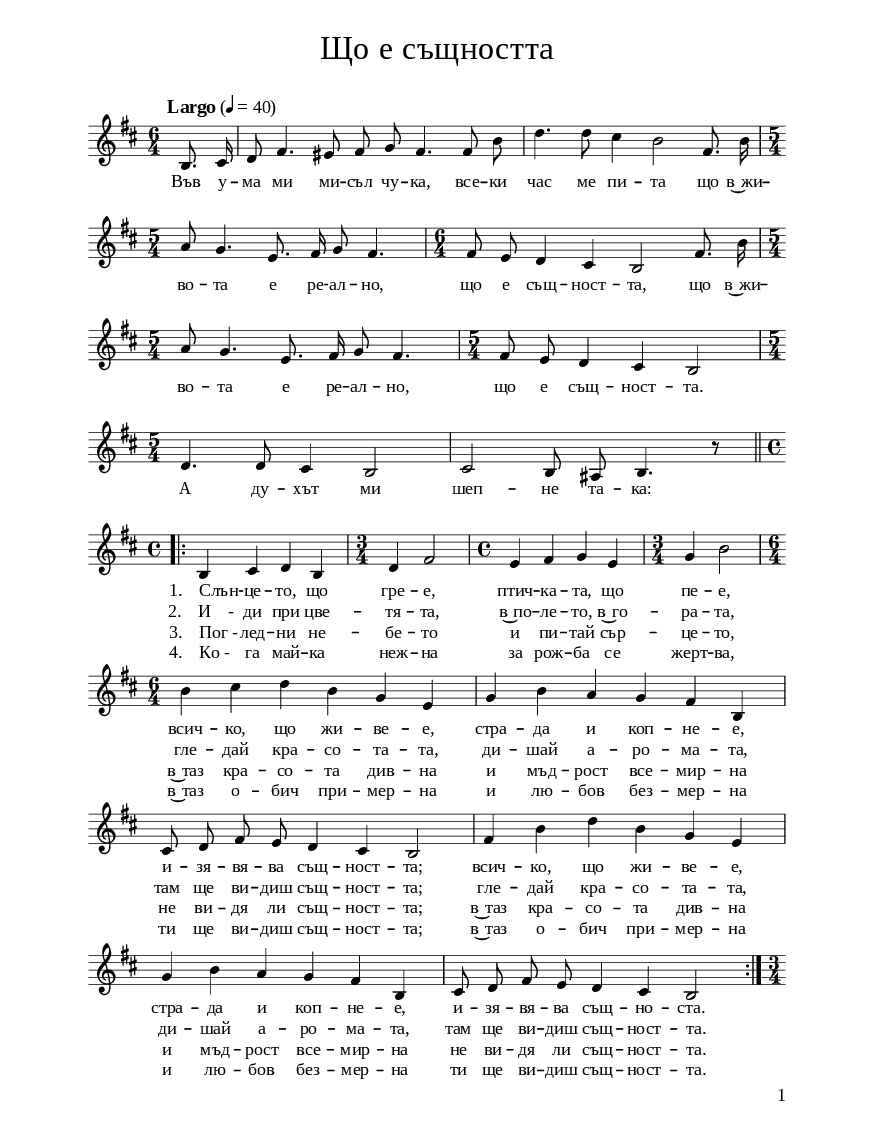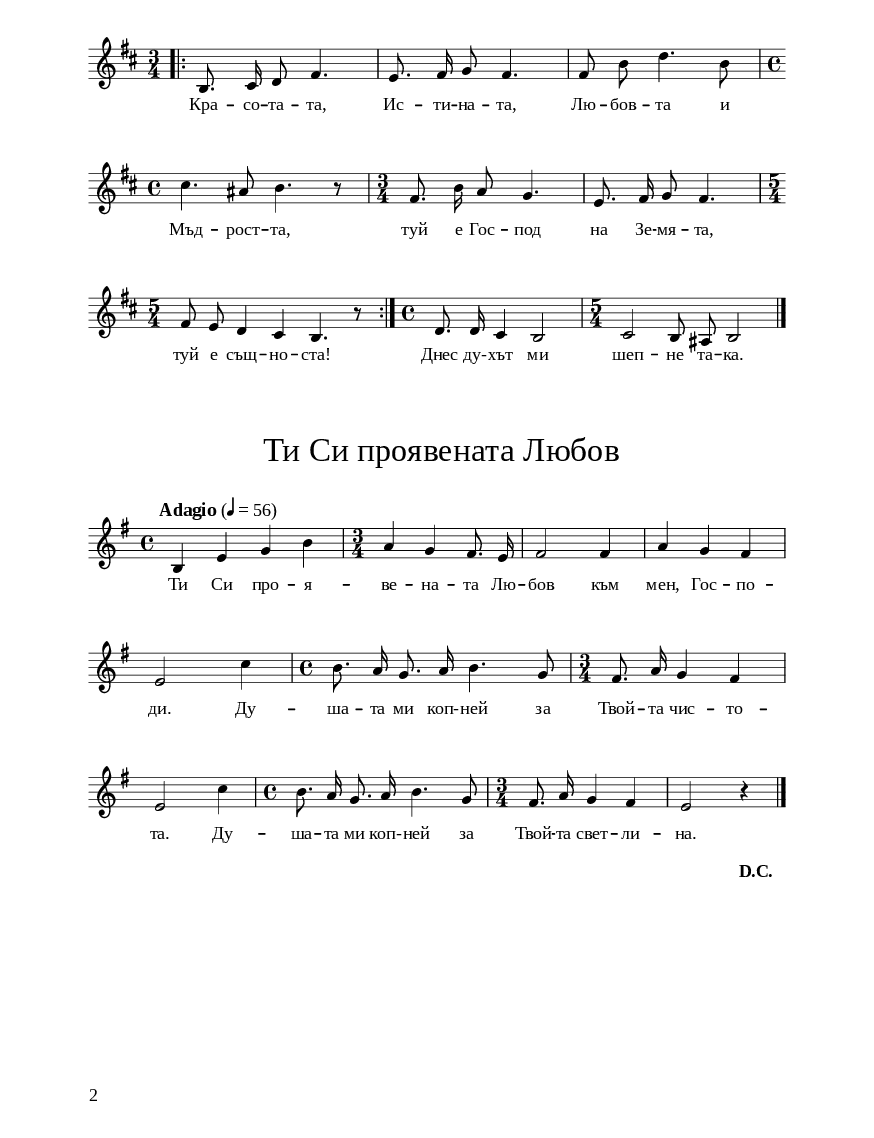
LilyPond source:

\version "2.24.3"

% include paper part and global functions
\include "include/globals.ily"

\bookpart {
  \label #'ref068
  \tocItem \markup "Що е същността"
  \include "include/bookpart-paper.ily"

  \header {
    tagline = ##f
  }

  \score {
    \include "include/score-layout.ily"

    \new Voice \absolute {
      \clef treble
      \key b \minor
      \time 6/4
      \tempoFunc "Largo" 4 "40"
      \partial 4
      \autoBeamOff

      b8. cis'16| d'8 fis'4. eis'8 fis'8 g'8 fis'4. fis'8 b'8| d''4. d''8 cis''4 b'2 fis'8. b'16 | \break

      \time 5/4  a'8 g'4. e'8. fis'16 g'8 fis'4. | \time 6/4 fis'8 e'8 d'4 cis'4 b2 fis'8. b'16 \time 5/4 | \break

      \time 5/4  a'8 g'4. e'8. fis'16 g'8 fis'4. | \time 5/4 fis'8 e'8 d'4 cis'4 b2 | \break

      \time 5/4 d'4. d'8 cis'4 b2 | cis'2 b8 ais8 b4. r8 | \break

      \bar ".|:-||"

      \time 4/4 b4 cis'4 d'4 b4 | \time 3/4 d'4 fis'2 | \time 4/4 e'4 fis' g' e' | \time 3/4 g'4 b'2  \break


      \time 6/4 b'4 cis''4 d'' b' g' e' | g' b' a' g' fis' b | \break

      cis'8 d' fis' e' d'4 cis' b2 | fis'4 b' d'' b' g' e' |\break

      g'4 b'4 a'4 g'4 fis'4 b |  cis'8 d' fis' e' d'4 cis'4 b2 | \break



      \time 3/4


      \bar ":|.|:"  b8. cis'16 d'8 fis'4. | e'8. fis'16 g'8 fis'4. | fis'8 b'8 d''4. b'8| \break

      \time 4/4 cis''4. ais'8 b'4. r8 | \time 3/4 fis'8. b'16 a'8 g'4. | e'8. fis'16 g'8 fis'4. | \break

      \time 5/4	fis'8 e' d'4 cis' b4. r8 \bar ":|." | \time 4/4 d'8. d'16 cis'4 b2 | \time 5/4 cis'2 b8 ais8 b2 |  \bar "|." \break


    }

    \addlyrics {
      Във у -- ма ми ми -- съл чу -- ка, все -- ки час ме пи -- та
      що в~жи -- во -- та е ре -- ал -- но, що е същ -- ност -- та,
      що в~жи -- во -- та е ре -- ал -- но, що е същ -- ност -- та.
      А ду -- хът ми шеп  -- не та  -- ка:

      "1.    Слън"  -- це  -- то, що гре -- е, птич -- ка -- та, що пе -- е,

      всич -- ко, що жи -- ве -- е, стра -- да и коп -- не -- е,

      и -- зя -- вя -- ва  същ -- ност -- та;   всич -- ко, що жи -- ве -- е, стра -- да и коп -- не -- е,

      и -- зя -- вя -- ва същ -- но -- ста.

      Кра  -- со  -- та  -- та, Ис  -- ти  -- на  -- та, Лю -- бов  -- та и Мъд  -- рост  -- та,

      туй е Гос  -- под на Зе  -- мя  -- та, туй е същ  -- но  -- ста! Днес "ду-"  -- хът ми шеп  -- не та  -- ка.
    }

    \addlyrics {
      " " " " " " " " " " " " " " " "

      " " " " " " " " " " " " " " " "

      " " " " " " " " " " " " " " " " " "

      " " " " " " " " " " " " " " " " " " " " " " " " " " " "

      " " " " " " " " " " " " " " " " " " "2.    И    - " ди при цве -- тя -- та, в~по -- ле -- то, в~го -- ра -- та,
      гле -- дай кра -- со -- та -- та, ди -- шай а -- ро -- ма -- та, там ще ви -- диш същ -- ност  -- та;
      гле -- дай кра -- со -- та -- та, ди -- шай а -- ро -- ма -- та, там ще ви -- диш същ -- ност  -- та.

      " " " " " " " " " " " " " " " " " "

      " " " " " " " " " " " " " " " " " "
    }

    \addlyrics {
      " " " " " " " " " " " " " " " "

      " " " " " " " " " " " " " " " "

      " " " " " " " " " " " " " " " " " "

      " " " " " " " " " " " " " " " " " " " " " " " " " " " "

      " " " " " " " " " " " " " " " " " " "3.    Пог -" -- лед  -- ни не -- бе -- то и пи -- тай сър -- це -- то,
      в~таз кра -- со -- та див -- на и мъд -- рост все -- мир -- на не ви -- дя ли същ -- ност -- та;  в~таз кра -- со -- та див -- на и мъд -- рост все -- мир -- на не ви -- дя ли същ -- ност -- та.

      " " " " " " " " " " " " " " " " " "

      " " " " " " " " " " " " " " " " " "
    }

    \addlyrics {
      " " " " " " " " " " " " " " " "

      " " " " " " " " " " " " " " " "

      " " " " " " " " " " " " " " " " " "

      " " " " " " " " " " " " " " " " " " " " " " " " " " " "

      " " " " " " " " " " " " " " " " " " "4.    Кo -  "  га май -- ка неж -- на за рож -- ба се жерт -- ва,
      в~таз о -- бич при -- мер -- на и лю -- бов без -- мер -- на
      ти ще ви -- диш същ -- ност -- та;
      в~таз о -- бич при -- мер -- на и лю -- бов без -- мер -- на
      ти ще ви -- диш същ -- ност -- та.

      " " " " " " " " " " " " " " " " " "

      " " " " " " " " " " " " " " " " " "
    }

    \header {
      title = \titleFunc #'ref_desc_4 "Що е същността" "Što e săštnostta"
    }

    \midi{}

  } % score



  \label #'ref055_2
  \tocItem \markup "Ти Си проявената Любов"
  \include "include/bookpart-paper.ily"
  \score {
    \include "include/score-layout.ily"

    \new Voice \absolute  {
      \clef treble
      \key e \minor
      \time 4/4
      \tempoFunc "Adagio" 4 "56"
      \autoBeamOff
      b4 e' g' b' | \time 3/4  a'4 g' fis'8. e'16 |
      fis'2 fis'4 |

      a'4 g' fis' \break |

      e'2 c''4 |

      \time 4/4  b'8. a'16 g'8. a'16 b'4. g'8   |
      \time 3/4  fis'8. a'16 g'4 fis' \break|  e'2 c''4   |

      \time 4/4  b'8. a'16 g'8. a'16 b'4. g'8 | \time 3/4  fis'8. a'16 g'4 fis' | e'2 r4 \bar "|."
    }

    \addlyrics {
      Ти Си про -- я -- ве -- на -- та Лю -- бов към мен, Гос -- по --
      ди. Ду -- ша -- та ми "коп-" -- ней за Твой -- та чис -- то --
      та. Ду -- ша -- та ми "коп-" -- ней за Твой -- та свет -- ли -- на.
    }

    \header {
      title = \titleFunc #'ref_desc_4 " Ти Си проявената Любов" "Ti Si projavenata Ljubov"
    }

    \midi{}

  } % score
  \markup \dc-one "D.C."


} % bookpart
